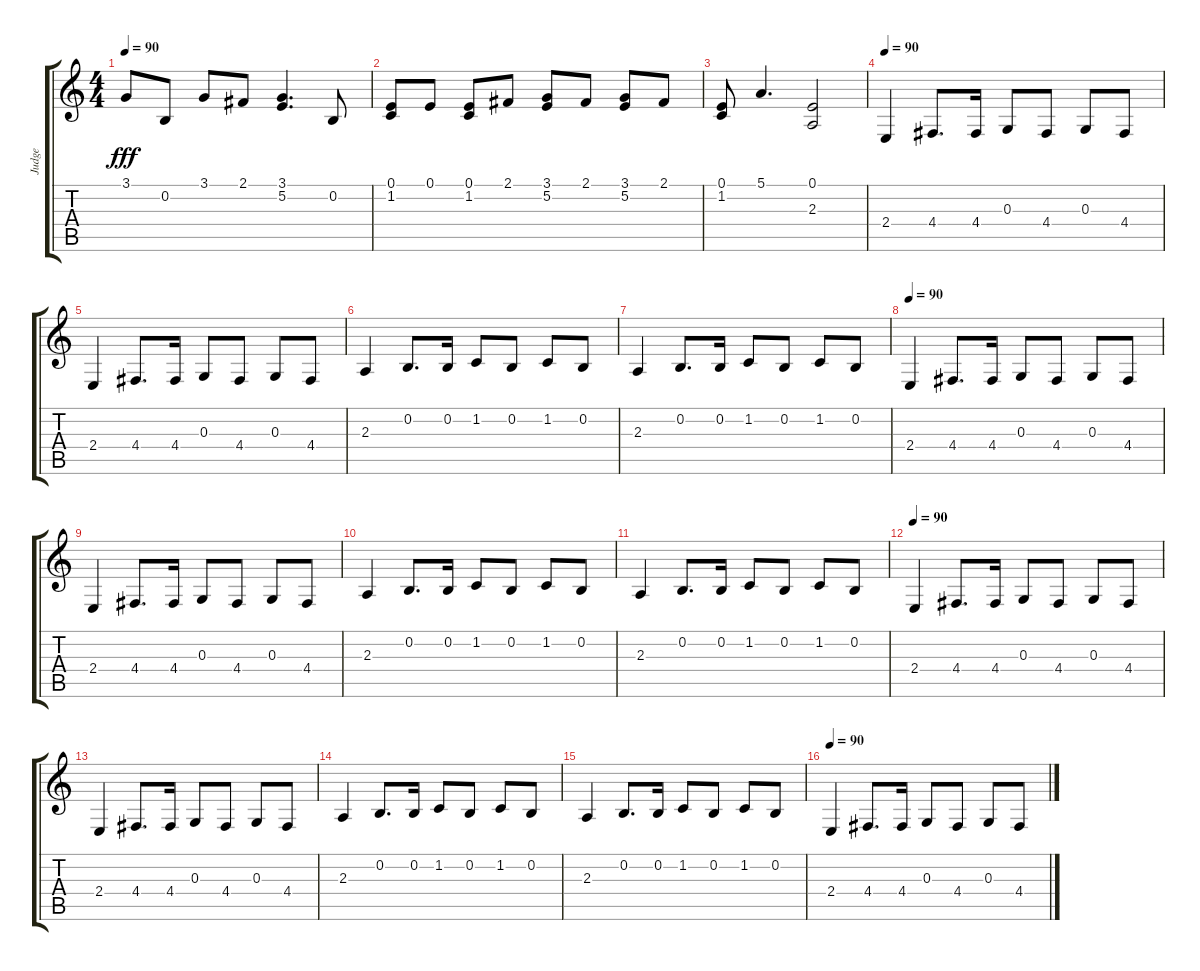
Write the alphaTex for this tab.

\track ("Judge" "Judge") {instrument tuba}
\staff {score tabs}
\tuning (E4 B3 G3 D3 A2 E2) {hide}
\ts (4 4)
\tempo 90
\clef g2
\ks c
3.1.8{dy fff} 0.2.8 3.1.8 2.1.8 (3.1 5.2).4{d} 0.2.8 |
(0.1 1.2).8 0.1.8 (0.1 1.2).8 2.1.8 (3.1 5.2).8 2.1.8 (3.1 5.2).8 2.1.8 |
(0.1 1.2).8 5.1.4{d} (0.1 2.3).2 |
\tempo 90
2.4.4 4.4.8{d} 4.4.16 0.3.8 4.4.8 0.3.8 4.4.8 |
2.4.4 4.4.8{d volume 14} 4.4.16{volume 14} 0.3.8{volume 14} 4.4.8 0.3.8 4.4.8 |
2.3.4{volume 14} 0.2.8{d volume 14} 0.2.16 1.2.8 0.2.8 1.2.8{volume 14} 0.2.8{volume 13} |
2.3.4 0.2.8{d} 0.2.16{volume 13} 1.2.8 0.2.8 1.2.8 0.2.8 |
\tempo 90
2.4.4 4.4.8{d} 4.4.16 0.3.8 4.4.8 0.3.8 4.4.8 |
2.4.4 4.4.8{d} 4.4.16 0.3.8 4.4.8 0.3.8{volume 13} 4.4.8{volume 13} |
2.3.4{volume 13} 0.2.8{d volume 13} 0.2.16 1.2.8 0.2.8 1.2.8 0.2.8 |
2.3.4 0.2.8{d} 0.2.16 1.2.8 0.2.8 1.2.8 0.2.8 |
\tempo 90
2.4.4 4.4.8{d} 4.4.16 0.3.8 4.4.8 0.3.8 4.4.8 |
2.4.4 4.4.8{d} 4.4.16 0.3.8 4.4.8 0.3.8 4.4.8{volume 13} |
2.3.4{volume 13} 0.2.8{d volume 12} 0.2.16 1.2.8{volume 12} 0.2.8{volume 12} 1.2.8 0.2.8 |
2.3.4 0.2.8{d} 0.2.16 1.2.8 0.2.8 1.2.8 0.2.8 |
\tempo 90
2.4.4 4.4.8{d} 4.4.16 0.3.8 4.4.8 0.3.8 4.4.8
